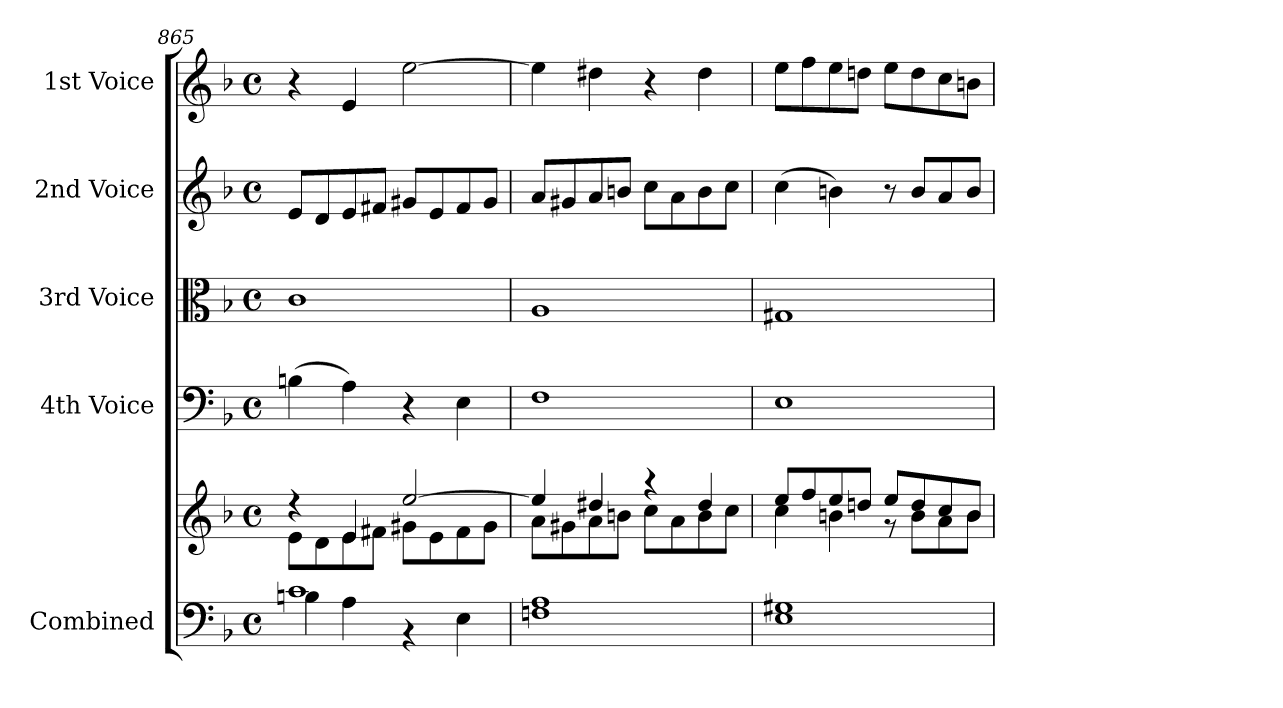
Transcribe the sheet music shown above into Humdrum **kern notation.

**kern	**kern	**kern	**kern	**kern	**kern
*part5	*part5	*part4	*part3	*part2	*part1
*staff6	*staff5	*staff4	*staff3	*staff2	*staff1
*I"Combined	*	*I"4th Voice	*I"3rd Voice	*I"2nd Voice	*I"1st Voice
!!LO:LB:g=z
*clefF4	*clefG2	*clefF4	*clefC3	*clefG2	*clefG2
*k[b-]	*k[b-]	*k[b-]	*k[b-]	*k[b-]	*k[b-]
*M4/4	*M4/4	*M4/4	*M4/4	*M4/4	*M4/4
*met(c)	*met(c)	*met(c)	*met(c)	*met(c)	*met(c)
=865	=865	=865	=865	=865	=865
*^	*^	*	*	*	*
1c	4Bn\	4r	8e\L	(4Bn\	1c	8e/L	4r
.	.	.	8d\	.	.	8d/	.
.	4A\	4e/	8e\	4A\)	.	8e/	4e/
.	.	.	8f#X\J	.	.	8f#X/J	.
.	4r	[2ee/	8g#X\L	4r	.	8g#X/L	[2ee\
.	.	.	8e\	.	.	8e/	.
.	4E\	.	8f#\	4E\	.	8f#/	.
.	.	.	8g#\J	.	.	8g#/J	.
=866	=866	=866	=866	=866	=866	=866	=866
1A	1Fn	4ee/]	8a\L	1F	1A	8a/L	4ee\]
.	.	.	8g#X\	.	.	8g#X/	.
.	.	4dd#X/	8a\	.	.	8a/	4dd#X\
.	.	.	8bn\J	.	.	8bn/J	.
.	.	4r	8cc\L	.	.	8cc\L	4r
.	.	.	8a\	.	.	8a\	.
.	.	4dd#/	8b\	.	.	8b\	4dd#\
.	.	.	8cc\J	.	.	8cc\J	.
=867	=867	=867	=867	=867	=867	=867	=867
1G#X	1E	8ee/L	4cc\	1E	1G#X	(4cc\	8ee\L
.	.	8ff/	.	.	.	.	8ff\
.	.	8ee/	4bn\	.	.	4bn\)	8ee\
.	.	8ddn/J	.	.	.	.	8ddn\J
.	.	8ee/L	8r	.	.	8r	8ee\L
.	.	8dd/	8b\L	.	.	8b/L	8dd\
.	.	8cc/	8a\	.	.	8a/	8cc\
.	.	8b/J	8b\J	.	.	8b/J	8bn\J
*v	*v	*	*	*	*	*	*
*	*v	*v	*	*	*	*
=	=	=	=	=	=
*-	*-	*-	*-	*-	*-
